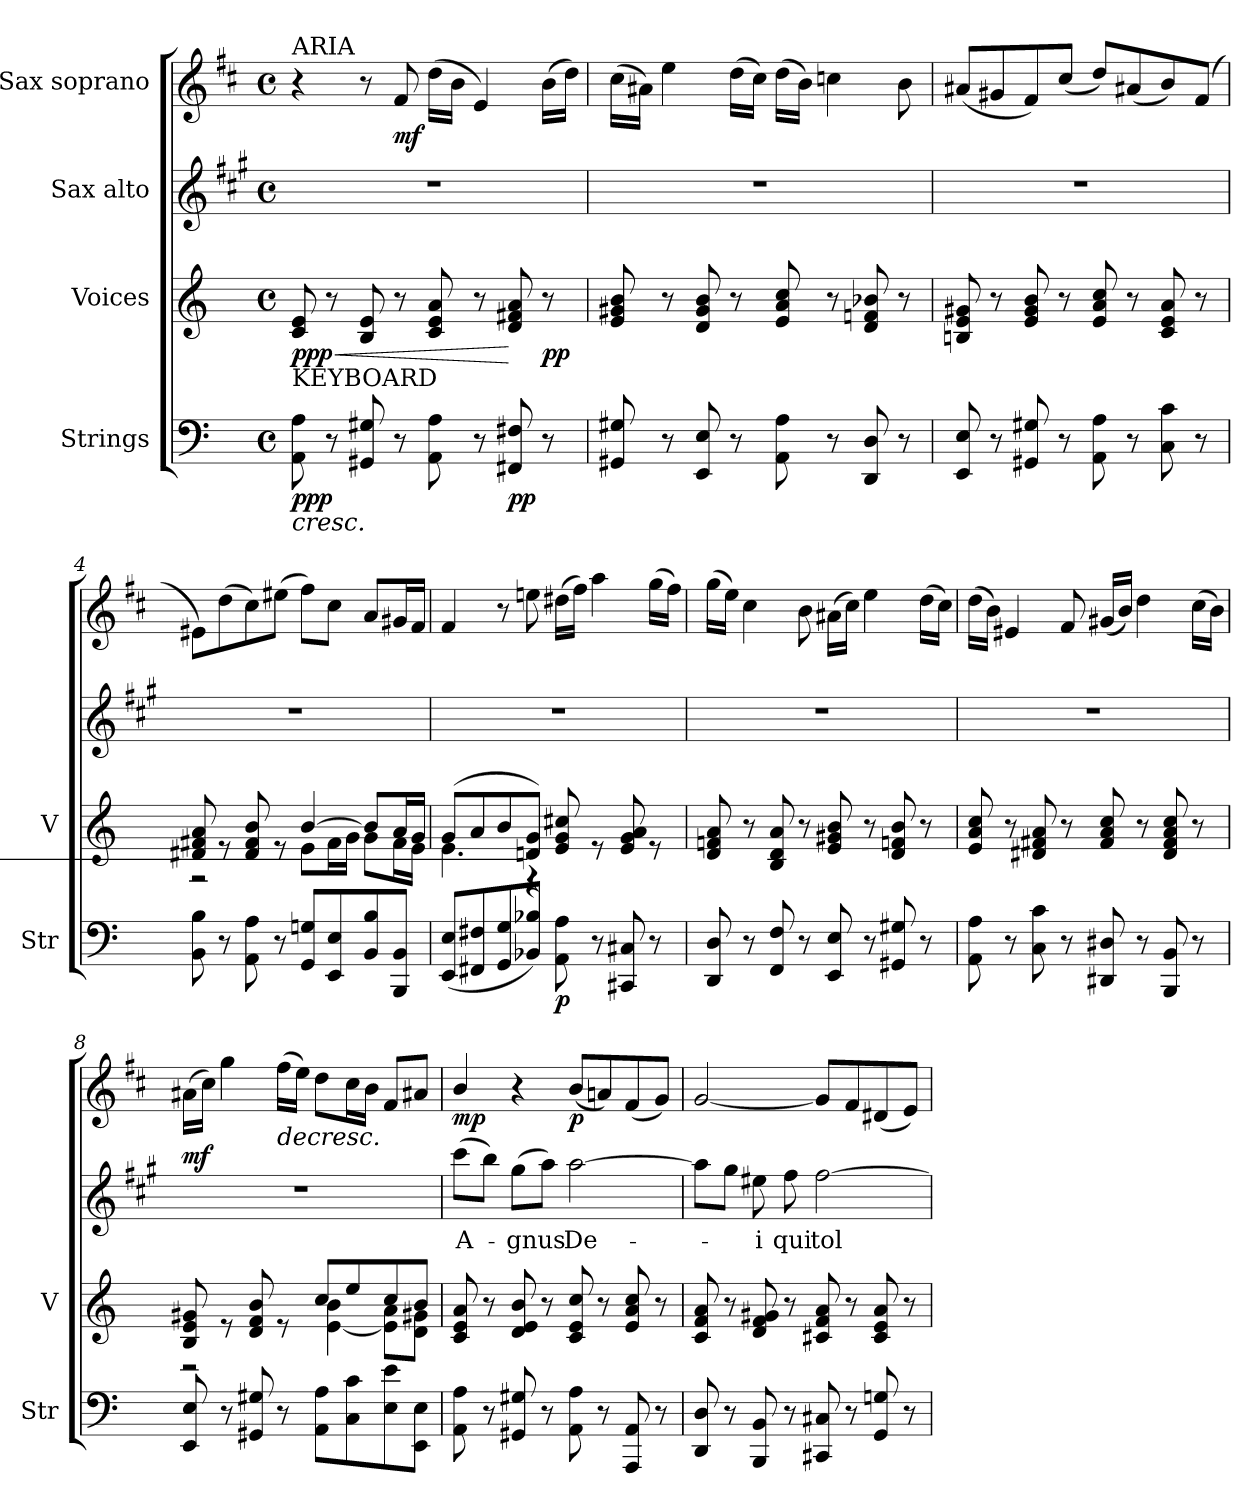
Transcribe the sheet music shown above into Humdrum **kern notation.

**kern	**dynam	**kern	**dynam	**kern	**text	**dynam	**kern	**dynam
*part4	*part4	*part3	*part3	*part2	*part2	*part2	*part1	*part1
*staff4	*staff4	*staff3	*staff3	*staff2	*staff2	*staff2	*staff1	*staff1
*I"Strings	*	*I"Voices	*	*I"Sax alto	*	*	*I"Sax soprano	*
*I'Str	*	*I'V	*	*	*	*	*	*
*clefF4	*	*clefG2	*	*clefG2	*	*	*clefG2	*
*	*	*	*	*ITrd5c9	*	*	*ITrd1c2	*
*k[]	*	*k[]	*	*k[]	*	*	*k[]	*
*M4/4	*	*M4/4	*	*M4/4	*	*	*M4/4	*
*met(c)	*	*met(c)	*	*met(c)	*	*	*met(c)	*
*MM35	*	*MM35	*	*MM35	*	*	*MM35	*
=1	=1	=1	=1	=1	=1	=1	=1	=1
!	!	!	!	!	!	!	!LO:TX:a:t=ARIA	!
!	!	!LO:TX:b:t=KEYBOARD	!	!	!	!	!	!
!	!LO:HP:b	!	!LO:HP:b	!	!	!	!	!
!	!LO:DY:n=1:b	!	!LO:DY:n=1:b	!	!	!	!	!
8AA\ 8A\	< ppp	8c/ 8e/	< ppp	1r	.	.	4r	.
8r	.	8r	.	.	.	.	.	.
8GG#X/ 8G#X/	.	8B/ 8e/	.	.	.	.	8r	.
!	!	!	!	!	!	!	!	!LO:DY:b
8r	.	8r	.	.	.	.	8e/	mf
8AA\ 8A\	.	8c/ 8e/ 8a/	.	.	.	.	(>16cc\LL	.
.	.	.	.	.	.	.	16a\JJ	.
8r	.	8r	.	.	.	.	4d/)	.
!	!LO:DY:n=2:b	!	!	!	!	!	!	!
8FF#X/ 8F#X/	pp	8d/ 8f#X/ 8a/	[	.	.	.	.	.
!	!	!	!LO:DY:n=2:b	!	!	!	!	!
8r	.	8r	pp	.	.	.	(>16a\LL	.
.	.	.	.	.	.	.	16cc\JJ)	.
=2	=2	=2	=2	=2	=2	=2	=2	=2
8GG#X/ 8G#X/	.	8e/ 8g#X/ 8b/	.	1r	.	.	(>16b\LL	.
.	.	.	.	.	.	.	16g#X\JJ)	.
8r	.	8r	.	.	.	.	4dd\	.
8EE/ 8E/	.	8d/ 8g#/ 8b/	.	.	.	.	.	.
8r	.	8r	.	.	.	.	(>16cc\LL	.
.	.	.	.	.	.	.	16b\JJ)	.
8AA\ 8A\	.	8e/ 8a/ 8cc/	.	.	.	.	(>16cc\LL	.
.	.	.	.	.	.	.	16a\JJ)	.
8r	.	8r	.	.	.	.	4b-X\	.
8DD/ 8D/	.	8d/ 8fn/ 8b-X/	.	.	.	.	.	.
8r	.	8r	.	.	.	.	8a\	.
=3	=3	=3	=3	=3	=3	=3	=3	=3
8EE/ 8E/	.	8Bn/ 8e/ 8g#X/	.	1r	.	.	(<8g#X/L	.
8r	.	8r	.	.	.	.	8f#X/	.
8GG#X/ 8G#X/	.	8e/ 8g#/ 8b/	.	.	.	.	8e/)	.
8r	.	8r	.	.	.	.	(<8b/J	.
8AA\ 8A\	.	8e/ 8a/ 8cc/	.	.	.	.	8cc/L)	.
8r	.	8r	.	.	.	.	(<8g#X/	.
8C\ 8c\	.	8c/ 8e/ 8a/	.	.	.	.	8a/)	.
8r	.	8r	.	.	.	.	(<8e/J	.
!!LO:LB:g=z
=4	=4	=4	=4	=4	=4	=4	=4	=4
*	*	*^	*	*	*	*	*	*
8BB\ 8B\	.	8d#X/ 8f#X/ 8a/	2r	.	1r	.	.	8d#X\L)	.
8r	.	8re	.	.	.	.	.	(>8cc\	.
8AA\ 8A\	.	8d#/ 8f#/ 8b/	.	.	.	.	.	8b\)	.
8r	.	8re	.	.	.	.	.	(>8dd#X\J	.
8GG/ 8Gn/L	.	[4b/	8e\L	.	.	.	.	8ee\L)	.
8EE/ 8E/	.	.	16f#\L	.	.	.	.	8b\J	.
.	.	.	16g\JJ	.	.	.	.	.	.
8BB/ 8B/	.	8b/L]	8g\L	.	.	.	.	8g/L	.
8BBB/ 8BB/J	.	16a/L	16f#\L	.	.	.	.	16f#X/L	.
.	.	16g/JJ	16e\JJ	.	.	.	.	16e/JJ	.
=5	=5	=5	=5	=5	=5	=5	=5	=5	=5
(<8EE/ 8E/L	.	(>8g/L	4.e\	.	1r	.	.	4e/	.
8FF#X/ 8F#X/	.	8a/	.	.	.	.	.	.	.
8GG/ 8G/	.	8b/	.	.	.	.	.	8r	.
!	!	!	!LO:N:vis=2.	!	!	!	!	!	!
8BB-X/ 8B-X/J)	[	8dn/ 8g/J)	8%5r	.	.	.	.	8ddn\	.
!	!LO:DY:b	!	!	!	!	!	!	!	!
8AA\ 8A\	p	8e/ 8g/ 8cc#X/	.	.	.	.	.	(>16cc#X\LL	.
.	.	.	.	.	.	.	.	16ee\JJ)	.
8r	.	8re	.	.	.	.	.	4gg\	.
8CC#X/ 8C#X/	.	8e/ 8g/ 8a/	.	.	.	.	.	.	.
8r	.	8re	.	.	.	.	.	(>16ff\LL	.
.	.	.	.	.	.	.	.	16ee\JJ)	.
*	*	*v	*v	*	*	*	*	*	*
=6	=6	=6	=6	=6	=6	=6	=6	=6
8DD/ 8D/	.	8d/ 8fn/ 8a/	.	1r	.	.	(>16ff\LL	.
.	.	.	.	.	.	.	16dd\JJ)	.
8r	.	8r	.	.	.	.	4b\	.
8FF/ 8F/	.	8B/ 8d/ 8a/	.	.	.	.	.	.
8r	.	8r	.	.	.	.	8a\	.
8EE/ 8E/	.	8e/ 8g#X/ 8b/	.	.	.	.	(>16g#X\LL	.
.	.	.	.	.	.	.	16b\JJ)	.
8r	.	8r	.	.	.	.	4dd\	.
8GG#X/ 8G#X/	.	8d/ 8fn/ 8b/	.	.	.	.	.	.
8r	.	8r	.	.	.	.	(>16cc\LL	.
.	.	.	.	.	.	.	16b\JJ)	.
=7	=7	=7	=7	=7	=7	=7	=7	=7
8AA\ 8A\	.	8e/ 8a/ 8cc/	.	1r	.	.	(>16cc\LL	.
.	.	.	.	.	.	.	16a\JJ)	.
8r	.	8r	.	.	.	.	4d#X/	.
8C\ 8c\	.	8d#X/ 8f#X/ 8a/	.	.	.	.	.	.
8r	.	8r	.	.	.	.	8e/	.
8DD#X/ 8D#X/	.	8f#/ 8a/ 8cc/	.	.	.	.	(<16f#X/LL	.
.	.	.	.	.	.	.	16a/JJ)	.
8r	.	8r	.	.	.	.	4cc\	.
8BBB/ 8BB/	.	8d#/ 8f#/ 8a/ 8cc/	.	.	.	.	.	.
8r	.	8r	.	.	.	.	(>16b\LL	.
.	.	.	.	.	.	.	16a\JJ)	.
!!LO:LB:g=z
=8	=8	=8	=8	=8	=8	=8	=8	=8
*	*	*^	*	*	*	*	*	*
!	!	!	!	!	!	!	!LO:DY:b	!	!
8EE/ 8E/	.	8B/ 8e/ 8g#X/	2r	.	1r	.	mf	(>16g#X\LL	.
.	.	.	.	.	.	.	.	16b\JJ)	.
8r	.	8re	.	.	.	.	.	4ff\	.
8GG#X/ 8G#X/	.	8d/ 8f/ 8b/	.	.	.	.	.	.	.
!	!	!	!	!	!	!	!	!	!LO:HP:b
8r	.	8re	.	.	.	.	.	(>16ee\LL	>
.	.	.	.	.	.	.	.	16dd\JJ)	.
8AA\ 8A\L	.	8cc/L	[4e\ 4b\	.	.	.	.	8cc\L	.
8C\ 8c\	.	8ee/	.	.	.	.	.	16b\L	.
.	.	.	.	.	.	.	.	16a\JJ	.
8E\ 8e\	.	8cc/	8e\] 8a\L	.	.	.	.	8e/L	.
8EE\ 8E\J	.	8b/J	8d\ 8g#X\J	.	.	.	.	8g#X/J	.
=9	=9	=9	=9	=9	=9	=9	=9	=9	=9
!	!	!	!	!	!	!LO:LY:b	!	!	!LO:DY:b
*	*	*v	*v	*	*	*	*	*	*
8AA\ 8A\	.	8c/ 8e/ 8a/	.	(>8ee\L	A-	.	4a/	mp
8r	.	8r	.	8dd\J)	.	.	.	.
!	!	!	!	!	!LO:LY:b	!	!	!
8GG#X/ 8G#X/	.	8d/ 8e/ 8b/	.	(>8b\L	-gnus	.	4r	]
8r	.	8r	.	8cc\J)	.	.	.	.
!	!	!	!	!	!LO:LY:b	!	!	!LO:DY:b
8AA\ 8A\	.	8c/ 8e/ 8cc/	.	[2cc\	De-	.	(<8a/L	p
8r	.	8r	.	.	.	.	8gn/)	.
8AAA/ 8AA/	.	8e/ 8a/ 8cc/	.	.	.	.	(<8e/	.
8r	.	8r	.	.	.	.	8f/J)	.
=10	=10	=10	=10	=10	=10	=10	=10	=10
8DD/ 8D/	.	8c/ 8f/ 8a/	.	8cc\L]	.	.	[2f/	.
8r	.	8r	.	8b\J	.	.	.	.
!	!	!	!	!	!LO:LY:b	!	!	!
8BBB/ 8BB/	.	8d/ 8f/ 8g#X/	.	8g#X\	-i	.	.	.
!	!	!	!	!	!LO:LY:b	!	!	!
8r	.	8r	.	8a\	qui	.	.	.
!	!	!	!	!	!LO:LY:b	!	!	!
8CC#X/ 8C#X/	.	8c#X/ 8f/ 8a/	.	[2a\	tol-	.	8f/L]	.
8r	.	8r	.	.	.	.	8e/	.
8GG/ 8Gn/	.	8c#/ 8e/ 8a/	.	.	.	.	(<8c#X/	.
8r	.	8r	.	.	.	.	8d/J)	.
=	=	=	=	=	=	=	=	=
*-	*-	*-	*-	*-	*-	*-	*-	*-
